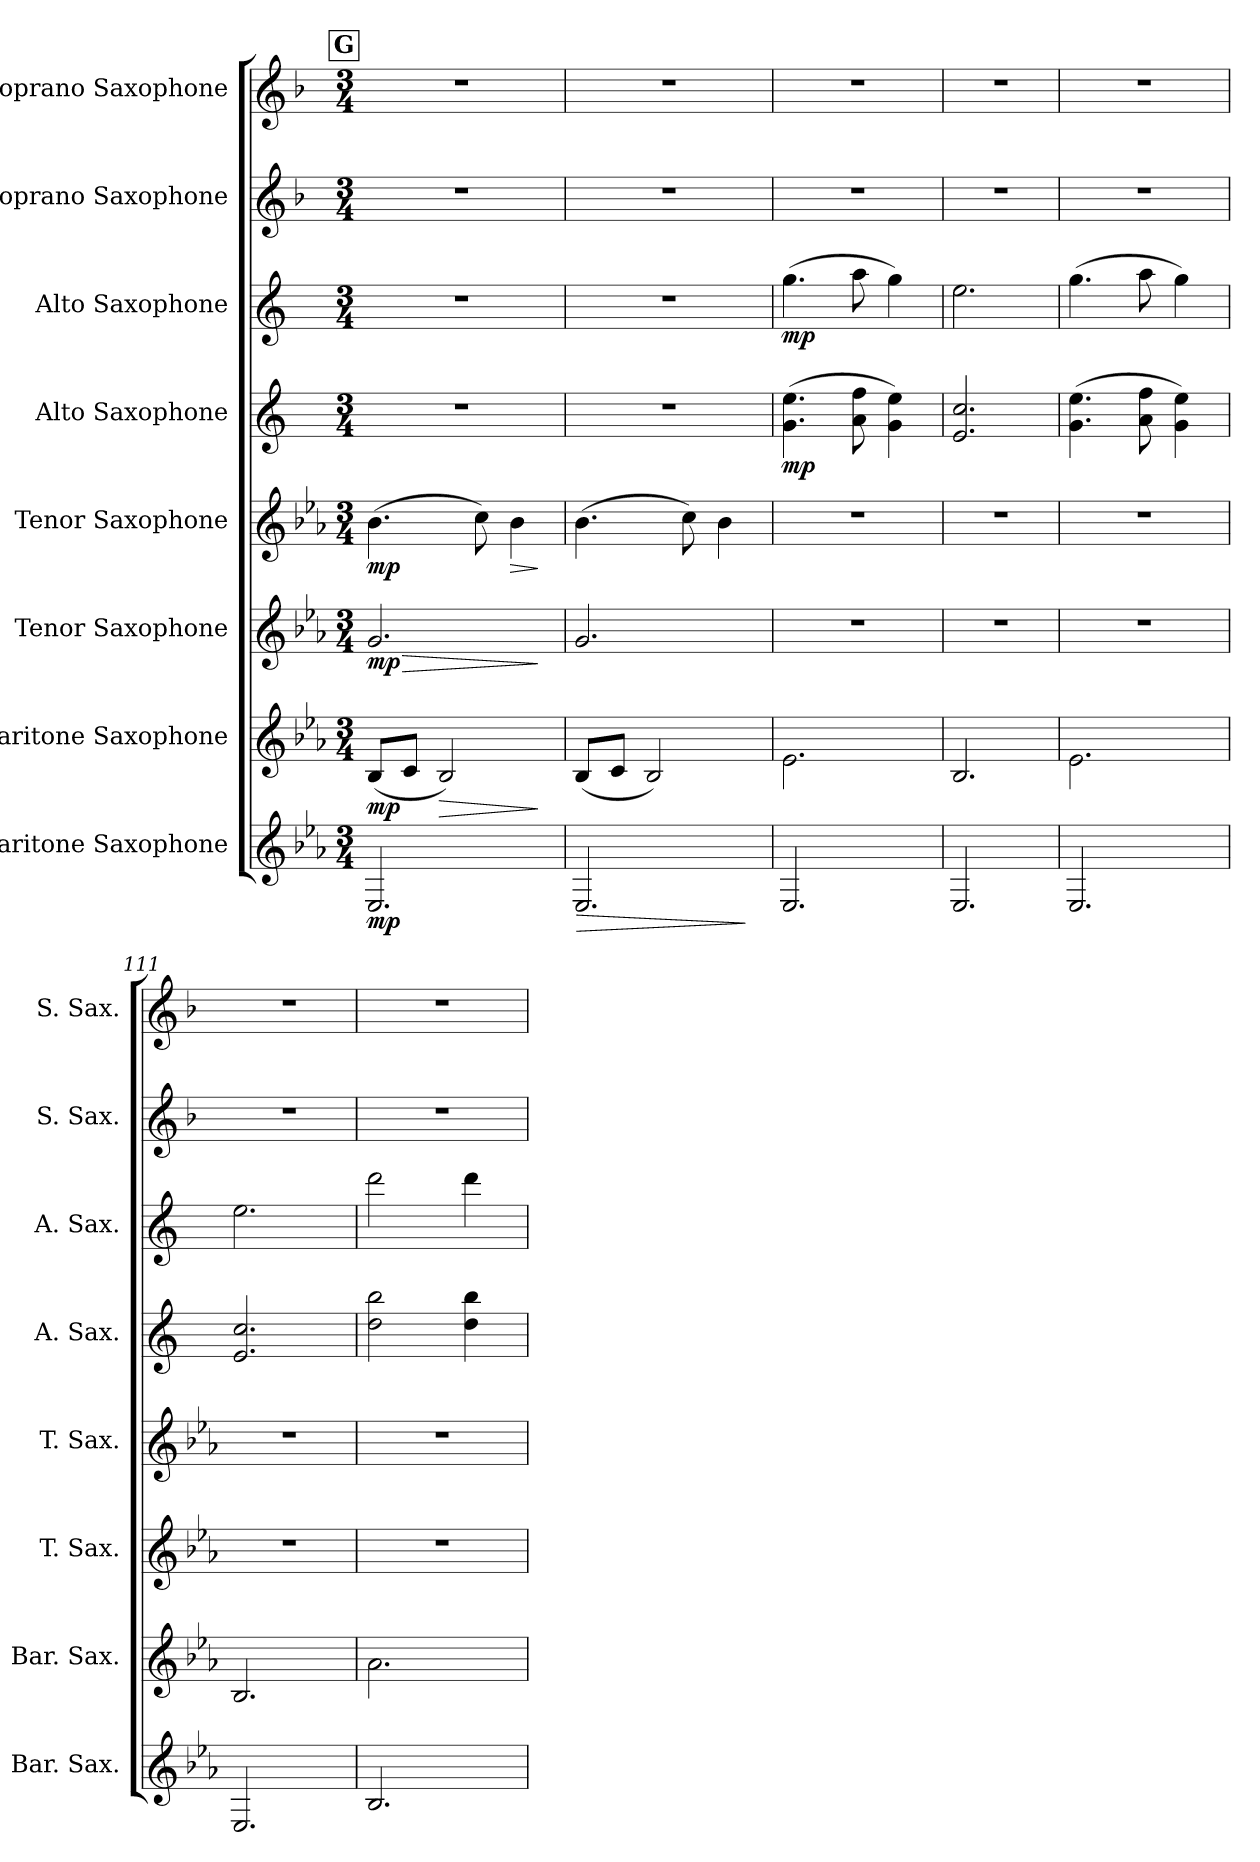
**kern	**dynam	**kern	**dynam	**kern	**dynam	**kern	**dynam	**kern	**dynam	**kern	**dynam	**kern	**kern
*part8	*part8	*part7	*part7	*part6	*part6	*part5	*part5	*part4	*part4	*part3	*part3	*part2	*part1
*staff8	*staff8	*staff7	*staff7	*staff6	*staff6	*staff5	*staff5	*staff4	*staff4	*staff3	*staff3	*staff2	*staff1
*I"Baritone Saxophone	*	*I"Baritone Saxophone	*	*I"Tenor Saxophone	*	*I"Tenor Saxophone	*	*I"Alto Saxophone	*	*I"Alto Saxophone	*	*I"Soprano Saxophone	*I"Soprano Saxophone
*I'Bar. Sax.	*	*I'Bar. Sax.	*	*I'T. Sax.	*	*I'T. Sax.	*	*I'A. Sax.	*	*I'A. Sax.	*	*I'S. Sax.	*I'S. Sax.
*clefG2	*	*clefG2	*	*clefG2	*	*clefG2	*	*clefG2	*	*clefG2	*	*clefG2	*clefG2
*ITrd12c21	*	*ITrd12c21	*	*ITrd8c14	*	*ITrd8c14	*	*ITrd5c9	*	*ITrd5c9	*	*ITrd1c2	*ITrd1c2
*k[b-e-a-]	*	*k[b-e-a-]	*	*k[b-e-a-]	*	*k[b-e-a-]	*	*k[b-e-a-]	*	*k[b-e-a-]	*	*k[b-e-a-]	*k[b-e-a-]
*M3/4	*	*M3/4	*	*M3/4	*	*M3/4	*	*M3/4	*	*M3/4	*	*M3/4	*M3/4
*MM95	*	*MM95	*	*MM95	*	*MM95	*	*MM95	*	*MM95	*	*MM95	*MM95
!!LO:REH:place=s1:a:B:fs=14:t=G
=106	=106	=106	=106	=106	=106	=106	=106	=106	=106	=106	=106	=106	=106
!	!LO:DY:b	!	!LO:DY:b	!	!LO:HP:b	!	!	!	!	!	!	!	!
!	!	!	!	!	!LO:DY:n=1:b	!	!LO:DY:b	!	!	!	!	!	!
2.EE-/	mp	(8BB-/L	mp	2.G/	> mp	(4.B-\	mp	2.r	.	2.r	.	2.r	2.r
.	.	8C/J	.	.	.	.	.	.	.	.	.	.	.
!	!	!	!LO:HP:b	!	!	!	!	!	!	!	!	!	!
.	.	2BB-/)	>	.	.	.	.	.	.	.	.	.	.
.	.	.	.	.	.	8c\)	.	.	.	.	.	.	.
!	!	!	!	!	!	!	!LO:HP:b	!	!	!	!	!	!
.	.	.	.	.	.	4B-\	>	.	.	.	.	.	.
.	.	.	]	.	]	.	]	.	.	.	.	.	.
=107	=107	=107	=107	=107	=107	=107	=107	=107	=107	=107	=107	=107	=107
!	!LO:HP:b	!	!	!	!	!	!	!	!	!	!	!	!
2.EE-/	>	(8BB-/L	.	2.G/	.	(4.B-\	.	2.r	.	2.r	.	2.r	2.r
.	.	8C/J	.	.	.	.	.	.	.	.	.	.	.
.	.	2BB-/)	.	.	.	.	.	.	.	.	.	.	.
.	.	.	.	.	.	8c\)	.	.	.	.	.	.	.
.	.	.	.	.	.	4B-\	.	.	.	.	.	.	.
.	]	.	.	.	.	.	.	.	.	.	.	.	.
=108	=108	=108	=108	=108	=108	=108	=108	=108	=108	=108	=108	=108	=108
!	!	!	!	!	!	!	!	!	!LO:DY:b	!	!LO:DY:b	!	!
2.EE-/	.	2.E-\	.	2.r	.	2.r	.	(4.B-\ 4.g\	mp	(4.b-\	mp	2.r	2.r
.	.	.	.	.	.	.	.	8c\ 8a-\	.	8cc\	.	.	.
.	.	.	.	.	.	.	.	4B-\ 4g\)	.	4b-\)	.	.	.
=109	=109	=109	=109	=109	=109	=109	=109	=109	=109	=109	=109	=109	=109
2.EE-/	.	2.BB-/	.	2.r	.	2.r	.	2.G/ 2.e-/	.	2.g\	.	2.r	2.r
=110	=110	=110	=110	=110	=110	=110	=110	=110	=110	=110	=110	=110	=110
2.EE-/	.	2.E-\	.	2.r	.	2.r	.	(4.B-\ 4.g\	.	(4.b-\	.	2.r	2.r
.	.	.	.	.	.	.	.	8c\ 8a-\	.	8cc\	.	.	.
.	.	.	.	.	.	.	.	4B-\ 4g\)	.	4b-\)	.	.	.
=111	=111	=111	=111	=111	=111	=111	=111	=111	=111	=111	=111	=111	=111
2.EE-/	.	2.BB-/	.	2.r	.	2.r	.	2.G/ 2.e-/	.	2.g\	.	2.r	2.r
=112	=112	=112	=112	=112	=112	=112	=112	=112	=112	=112	=112	=112	=112
2.BB-/	.	2.A-\	.	2.r	.	2.r	.	2f\ 2dd\	.	2ff\	.	2.r	2.r
.	.	.	.	.	.	.	.	4f\ 4dd\	.	4ff\	.	.	.
=	=	=	=	=	=	=	=	=	=	=	=	=	=
*-	*-	*-	*-	*-	*-	*-	*-	*-	*-	*-	*-	*-	*-
